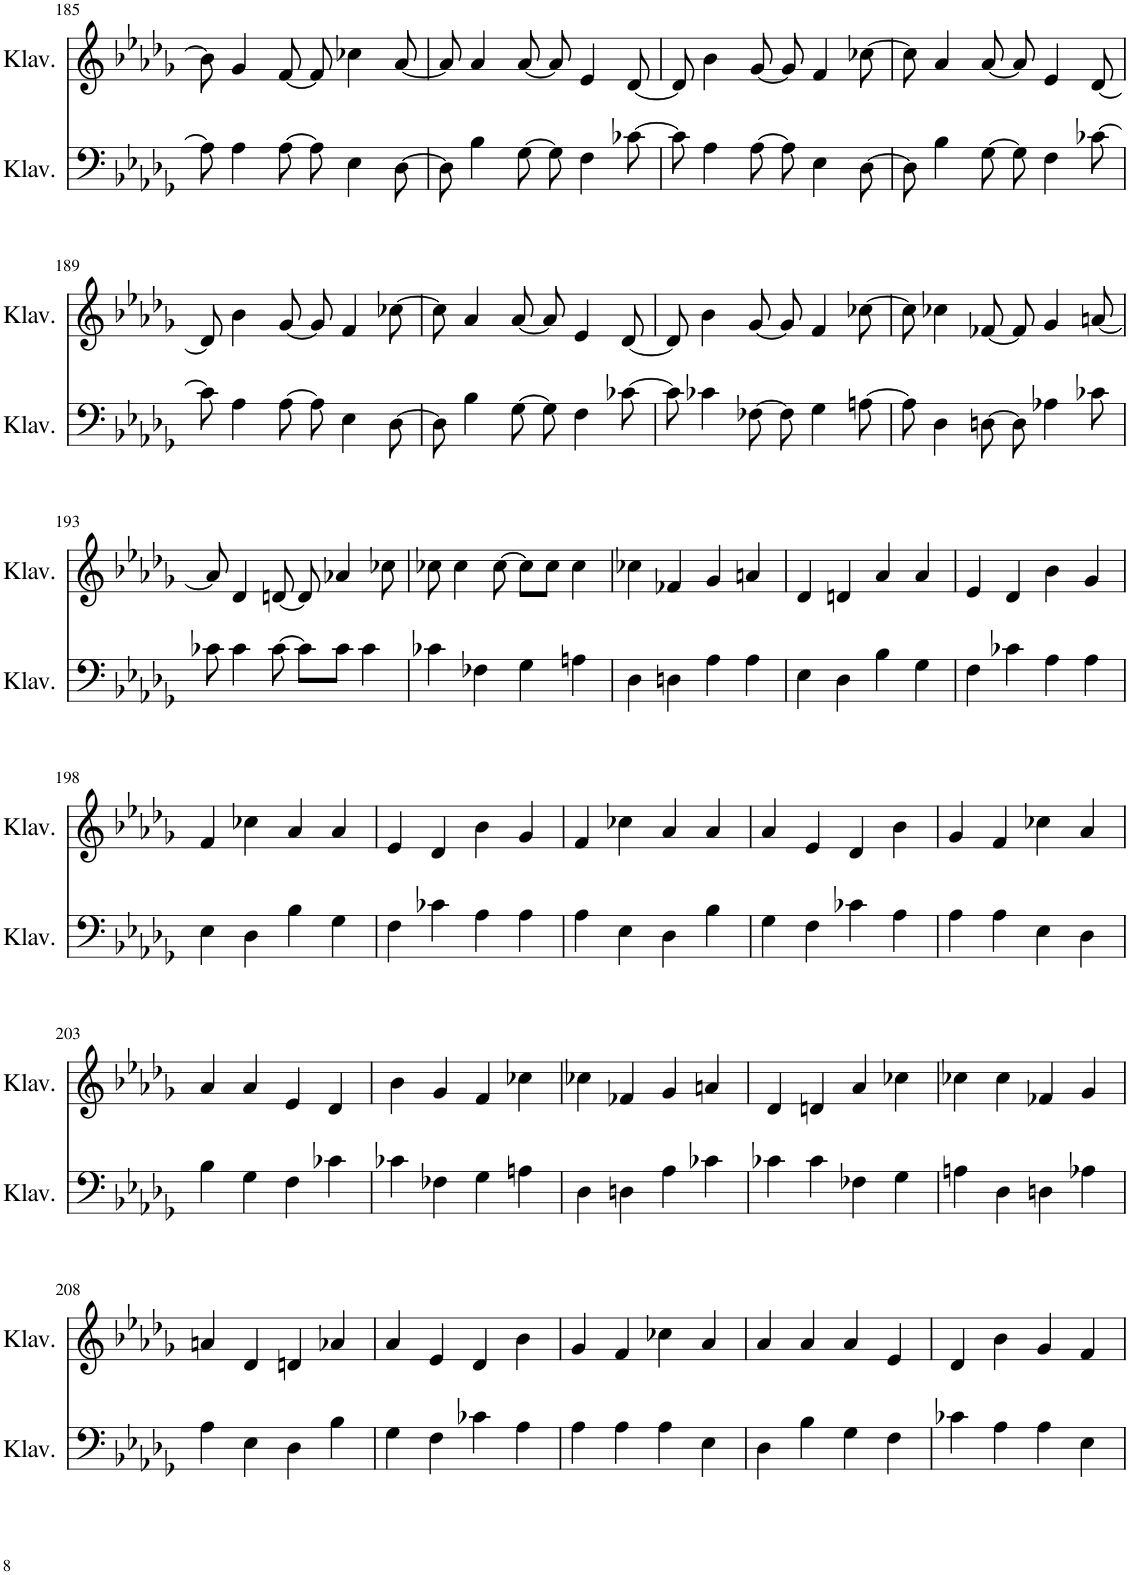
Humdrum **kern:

**kern	**kern
*part2	*part1
*staff2	*staff1
*I"Klavier	*I"Klavier
*I'Klav.	*I'Klav.
!!LO:PB:g=z
*clefF4	*clefG2
*k[b-e-a-d-g-]	*k[b-e-a-d-g-]
*M4/4	*M4/4
=185	=185
8A-\]	8b-\]
4A-\	4g-/
[8A-\	[8f/
8A-\]	8f/]
4E-\	4cc-X\
[8D-\	[8a-/
=186	=186
8D-\]	8a-/]
4B-\	4a-/
[8G-\	[8a-/
8G-\]	8a-/]
4F\	4e-/
[8c-X\	[8d-/
=187	=187
8c-\]	8d-/]
4A-\	4b-\
[8A-\	[8g-/
8A-\]	8g-/]
4E-\	4f/
[8D-\	[8cc-X\
=188	=188
8D-\]	8cc-\]
4B-\	4a-/
[8G-\	[8a-/
8G-\]	8a-/]
4F\	4e-/
[8c-X\	[8d-/
!!LO:LB:g=z
=189	=189
8c-\]	8d-/]
4A-\	4b-\
[8A-\	[8g-/
8A-\]	8g-/]
4E-\	4f/
[8D-\	[8cc-X\
=190	=190
8D-\]	8cc-\]
4B-\	4a-/
[8G-\	[8a-/
8G-\]	8a-/]
4F\	4e-/
[8c-X\	[8d-/
=191	=191
8c-\]	8d-/]
4c-X\	4b-\
[8F-X\	[8g-/
8F-\]	8g-/]
4G-\	4f/
[8An\	[8cc-X\
=192	=192
8A\]	8cc-\]
4D-\	4cc-X\
[8Dn\	[8f-X/
8D\]	8f-/]
4A-X\	4g-/
8c-X\	[8an/
!!LO:LB:g=z
=193	=193
8c-X\	8a/]
4c-\	4d-/
[8c-\	[8dn/
8c-\L]	8d/]
8c-\J	4a-X/
4c-\	.
.	8cc-X\
=194	=194
4c-X\	8cc-X\
.	4cc-\
4F-X\	.
.	[8cc-\
4G-\	8cc-\L]
.	8cc-\J
4An\	4cc-\
=195	=195
4D-\	4cc-X\
4Dn\	4f-X/
4A-\	4g-/
4A-\	4an/
=196	=196
4E-\	4d-/
4D-\	4dn/
4B-\	4a-/
4G-\	4a-/
=197	=197
4F\	4e-/
4c-X\	4d-/
4A-\	4b-\
4A-\	4g-/
!!LO:LB:g=z
=198	=198
4E-\	4f/
4D-\	4cc-X\
4B-\	4a-/
4G-\	4a-/
=199	=199
4F\	4e-/
4c-X\	4d-/
4A-\	4b-\
4A-\	4g-/
=200	=200
4A-\	4f/
4E-\	4cc-X\
4D-\	4a-/
4B-\	4a-/
=201	=201
4G-\	4a-/
4F\	4e-/
4c-X\	4d-/
4A-\	4b-\
=202	=202
4A-\	4g-/
4A-\	4f/
4E-\	4cc-X\
4D-\	4a-/
!!LO:LB:g=z
=203	=203
4B-\	4a-/
4G-\	4a-/
4F\	4e-/
4c-X\	4d-/
=204	=204
4c-X\	4b-\
4F-X\	4g-/
4G-\	4f/
4An\	4cc-X\
=205	=205
4D-\	4cc-X\
4Dn\	4f-X/
4A-\	4g-/
4c-X\	4an/
=206	=206
4c-X\	4d-/
4c-\	4dn/
4F-X\	4a-/
4G-\	4cc-X\
=207	=207
4An\	4cc-X\
4D-\	4cc-\
4Dn\	4f-X/
4A-X\	4g-/
!!LO:LB:g=z
=208	=208
4A-\	4an/
4E-\	4d-/
4D-\	4dn/
4B-\	4a-X/
=209	=209
4G-\	4a-/
4F\	4e-/
4c-X\	4d-/
4A-\	4b-\
=210	=210
4A-\	4g-/
4A-\	4f/
4A-\	4cc-X\
4E-\	4a-/
=211	=211
4D-\	4a-/
4B-\	4a-/
4G-\	4a-/
4F\	4e-/
=212	=212
4c-X\	4d-/
4A-\	4b-\
4A-\	4g-/
4E-\	4f/
=	=
*-	*-
